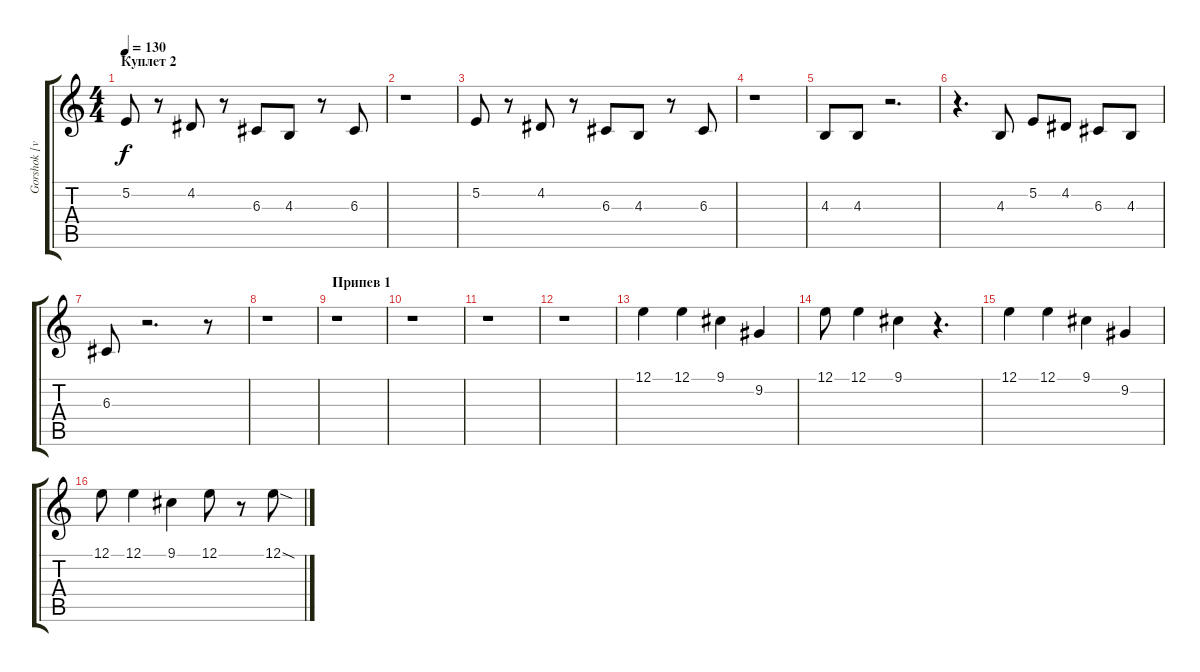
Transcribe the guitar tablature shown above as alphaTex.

\track ("Gorshok [vocal]" "Gorshok [v") {instrument violin}
\staff {score tabs}
\tuning (E4 B3 G3 D3 A2 E2) {hide}
\ts (4 4)
\section ("" "Куплет 2")
\tempo 130
\clef g2
\ks c
5.2.8{dy f} r.8 4.2.8 r.8 6.3.8 4.3.8 r.8 6.3.8 |
r.1 |
5.2.8 r.8 4.2.8 r.8 6.3.8 4.3.8 r.8 6.3.8 |
r.1 |
4.3.8 4.3.8 r.2{d} |
r.4{d} 4.3.8 5.2.8 4.2.8 6.3.8 4.3.8 |
6.3.8 r.2{d} r.8 |
r.1 |
\section ("" "Припев 1")
r.1 |
r.1 |
r.1 |
r.1 |
12.1.4 12.1.4 9.1.4 9.2.4 |
12.1.8 12.1.4 9.1.4 r.4{d} |
12.1.4 12.1.4 9.1.4 9.2.4 |
12.1.8 12.1.4 9.1.4 12.1.8 r.8 12.1{sod}.8
